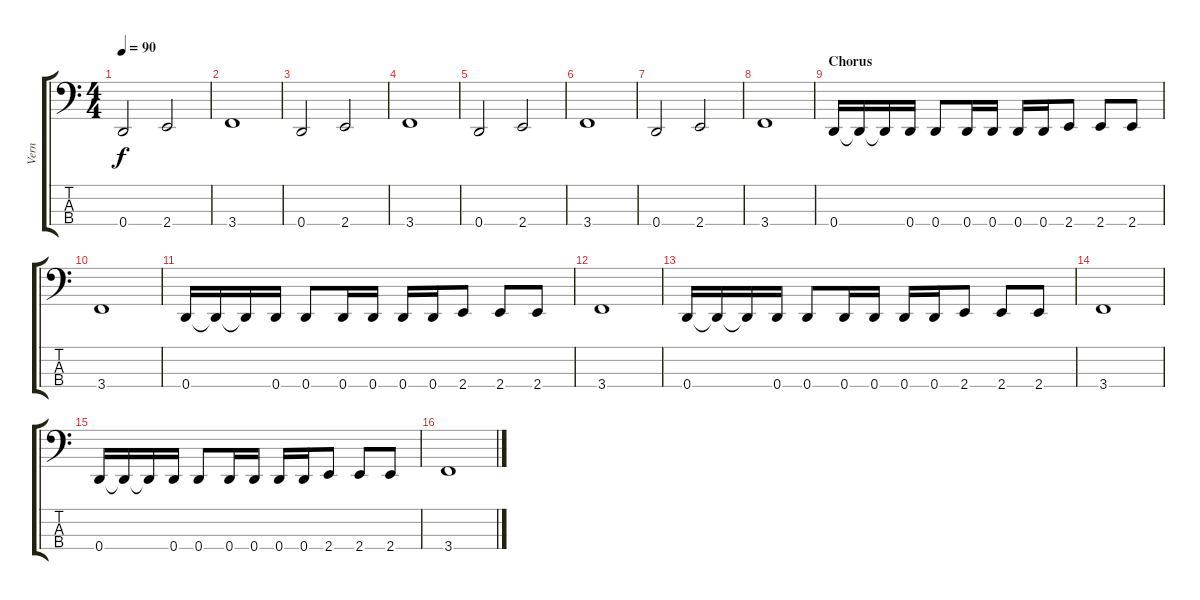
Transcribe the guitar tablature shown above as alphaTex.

\track ("Vern" "Vern") {instrument electricbassfinger}
\staff {score tabs}
\tuning (F2 C2 G1 D1) {hide}
\ts (4 4)
\tempo 90
\clef f4
\ks c
0.4.2{dy f} 2.4.2 |
3.4.1 |
0.4.2 2.4.2 |
3.4.1 |
0.4.2 2.4.2 |
3.4.1 |
0.4.2 2.4.2 |
3.4.1 |
\section ("" "Chorus")
0.4.16 0.4{t}.16 0.4{t}.16 0.4.16 0.4.8 0.4.16 0.4.16 0.4.16 0.4.16 2.4.8 2.4.8 2.4.8 |
3.4.1 |
0.4.16 0.4{t}.16 0.4{t}.16 0.4.16 0.4.8 0.4.16 0.4.16 0.4.16 0.4.16 2.4.8 2.4.8 2.4.8 |
3.4.1 |
0.4.16 0.4{t}.16 0.4{t}.16 0.4.16 0.4.8 0.4.16 0.4.16 0.4.16 0.4.16 2.4.8 2.4.8 2.4.8 |
3.4.1 |
0.4.16 0.4{t}.16 0.4{t}.16 0.4.16 0.4.8 0.4.16 0.4.16 0.4.16 0.4.16 2.4.8 2.4.8 2.4.8 |
3.4.1
